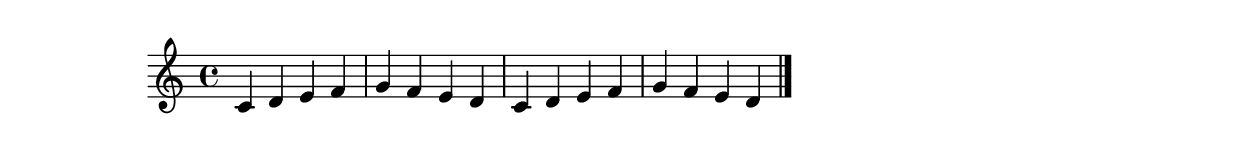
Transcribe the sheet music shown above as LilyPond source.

%% Do not edit this file; it is automatically
%% generated from LSR http://lsr.dsi.unimi.it
%% This file is in the public domain.
\version "2.13.10"

\header {
  lsrtags = "staff-notation"

  texidoc = "
'Tick' bar lines are often used in music where the bar line is used
only for coordination and is not meant to imply any rhythmic stress.

"
  doctitle = "Tick bar lines"
} % begin verbatim

\relative c' {
  \set Score.defaultBarType = #"'"
  c4 d e f
  g4 f e d
  c4 d e f
  g4 f e d
  \bar "|."
}
